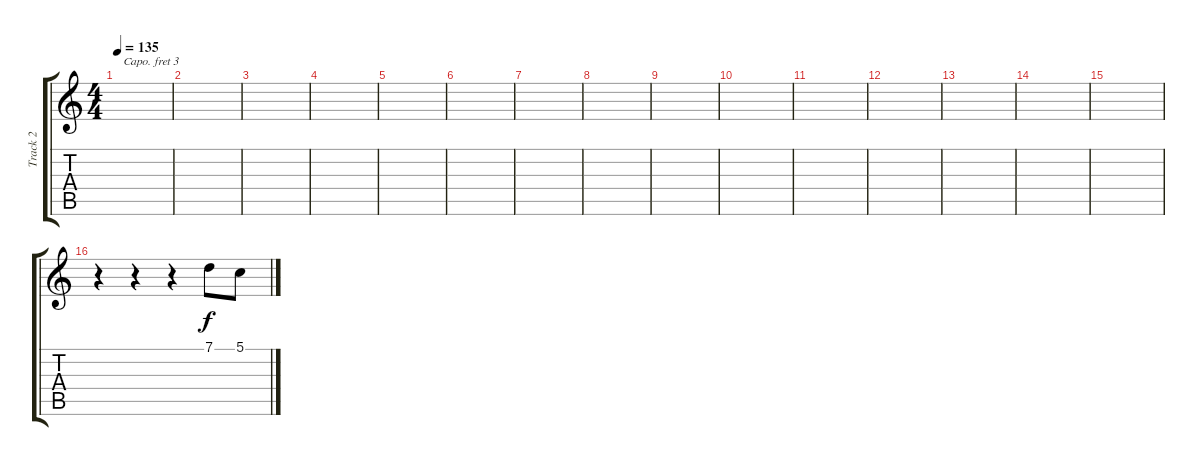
\track ("Track 2" "Track 2") {instrument flute}
\staff {score tabs}
\capo 3
\tuning (E4 B3 G3 D3 A2 E2) {hide}
\ts (4 4)
\tempo 135
\clef g2
\ks c
|
|
|
|
|
|
|
|
|
|
|
|
|
|
|
r.4 r.4 r.4 7.1.8 5.1.8
